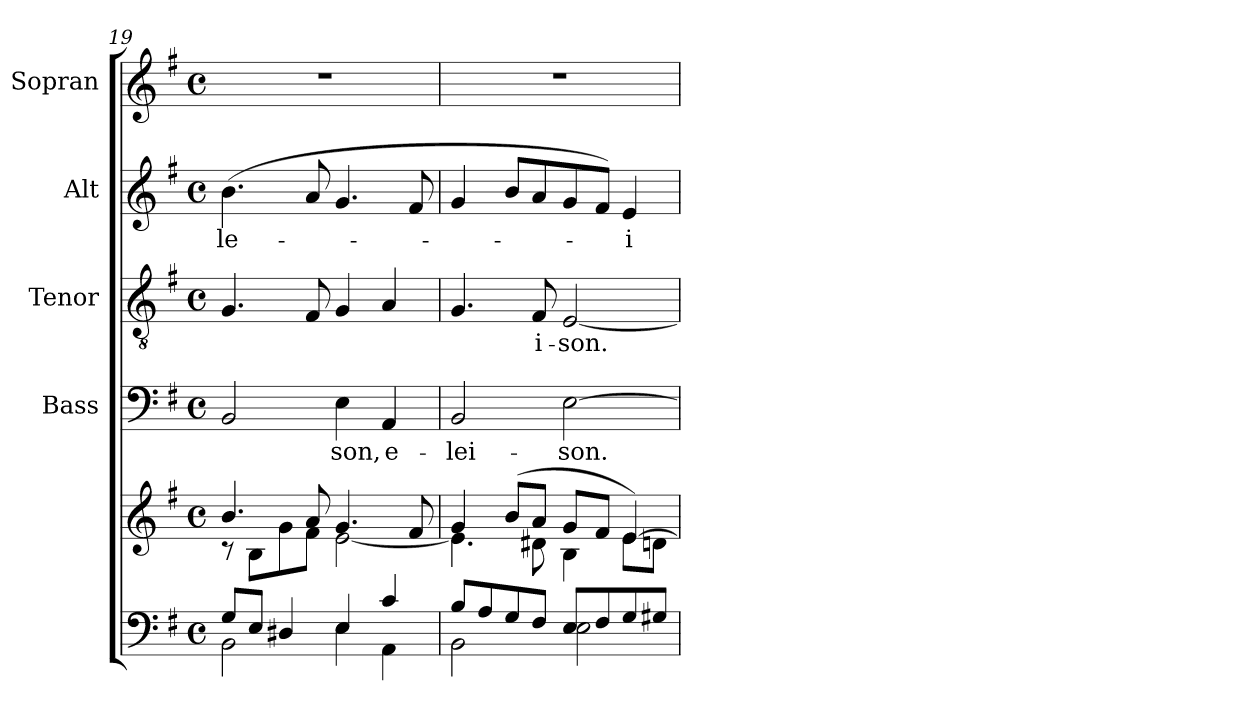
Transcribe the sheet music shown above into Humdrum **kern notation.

**kern	**kern	**kern	**text	**kern	**text	**kern	**text	**kern
*part5	*part5	*part4	*part4	*part3	*part3	*part2	*part2	*part1
*staff6	*staff5	*staff4	*staff4	*staff3	*staff3	*staff2	*staff2	*staff1
*	*	*I"Bass	*	*I"Tenor	*	*I"Alt	*	*I"Sopran
*	*	*I'B.	*	*I'T.	*	*I'A.	*	*I'S.
*clefF4	*clefG2	*clefF4	*	*clefGv2	*	*clefG2	*	*clefG2
*k[f#]	*k[f#]	*k[f#]	*	*k[f#]	*	*k[f#]	*	*k[f#]
*G:	*G:	*G:	*	*G:	*	*G:	*	*G:
*M4/4	*M4/4	*M4/4	*	*M4/4	*	*M4/4	*	*M4/4
*met(c)	*met(c)	*met(c)	*	*met(c)	*	*met(c)	*	*met(c)
=19	=19	=19	=19	=19	=19	=19	=19	=19
*^	*^	*	*	*	*	*	*	*
!	!	!	!	!	!	!	!	!	!LO:LY:b	!
8G/L	2BB\	4.b/	8rc	2BB/	.	4.G/	.	(>4.b\	-le-	1r
8E/J	.	.	8B\L	.	.	.	.	.	.	.
4D#X/	.	.	8g\	.	.	.	.	.	.	.
.	.	8a/	8f#\J	.	.	8F#/	.	8a/	.	.
!	!	!	!	!	!LO:LY:b	!	!	!	!	!
4E/	4E\	4.g/	[<2e\	4E\	-son,	4G/	.	4.g/	.	.
!	!	!	!	!	!LO:LY:b	!	!	!	!	!
4c/	4AA\	.	.	4AA/	e-	4A/	.	.	.	.
.	.	8f#/	.	.	.	.	.	8f#/	.	.
=20	=20	=20	=20	=20	=20	=20	=20	=20	=20	=20
!	!	!	!	!	!LO:LY:b	!	!	!	!	!
8B/L	2BB\	4g/	4.e\]	2BB/	-lei-	4.G/	.	4g/	.	1r
8A/	.	.	.	.	.	.	.	.	.	.
8G/	.	(>8b/L	.	.	.	.	.	8b/L	.	.
!	!	!	!	!	!	!	!LO:LY:b	!	!	!
8F#/J	.	8a/J	8d#X\	.	.	8F#/	-i-	8a/	.	.
!	!	!	!	!	!LO:LY:b	!	!LO:LY:b	!	!	!
8E/L	2E\	8g/L	4B\	[2E\	-son.	[2E/	-son.	8g/	.	.
8F#/	.	8f#/J	.	.	.	.	.	8f#/J)	.	.
!	!	!	!	!	!	!	!	!	!LO:LY:b	!
8G/	.	[>4e/)	8e\L	.	.	.	.	4e/	-i-	.
8G#X/J	.	.	8dn\J	.	.	.	.	.	.	.
*v	*v	*	*	*	*	*	*	*	*	*
*	*v	*v	*	*	*	*	*	*	*
=	=	=	=	=	=	=	=	=
*-	*-	*-	*-	*-	*-	*-	*-	*-
